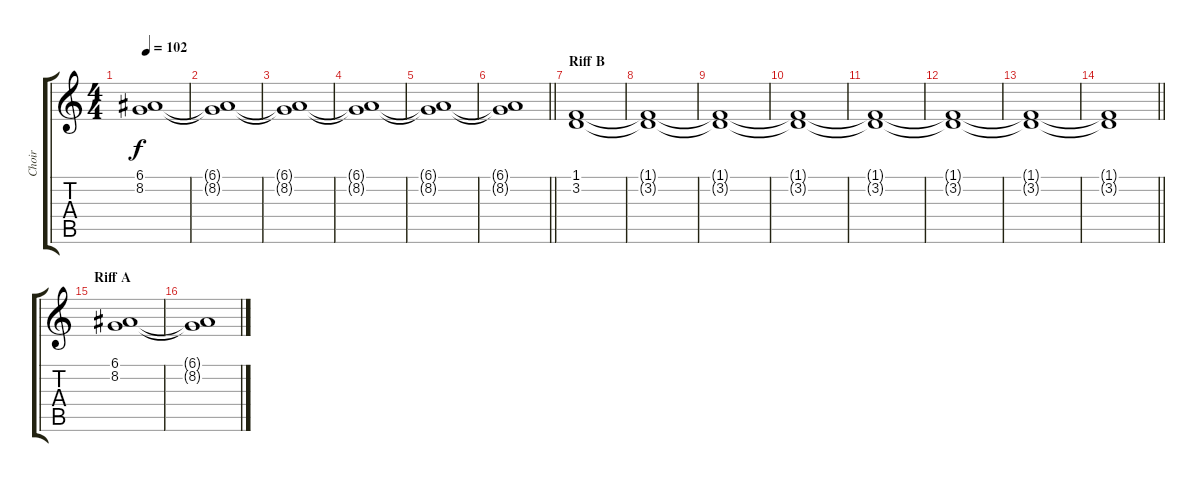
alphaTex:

\track ("Choir" "Choir") {instrument pad4choir}
\staff {score tabs}
\tuning (E4 B3 G3 D3 A2 E2) {hide}
\ts (4 4)
\tempo 102
\clef g2
\ks c
(6.1{t} 8.2{t}).1{dy f} |
(6.1{t} 8.2{t}).1 |
(6.1{t} 8.2{t}).1 |
(6.1{t} 8.2{t}).1 |
(6.1{t} 8.2{t}).1 |
\barLineRight lightlight
(6.1{t} 8.2{t}).1 |
\section ("" "Riff B")
(1.1 3.2).1 |
(1.1{t} 3.2{t}).1 |
(1.1{t} 3.2{t}).1 |
(1.1{t} 3.2{t}).1 |
(1.1{t} 3.2{t}).1 |
(1.1{t} 3.2{t}).1 |
(1.1{t} 3.2{t}).1 |
\barLineRight lightlight
(1.1{t} 3.2{t}).1 |
\section ("" "Riff A")
(6.1 8.2).1 |
(6.1{t} 8.2{t}).1
